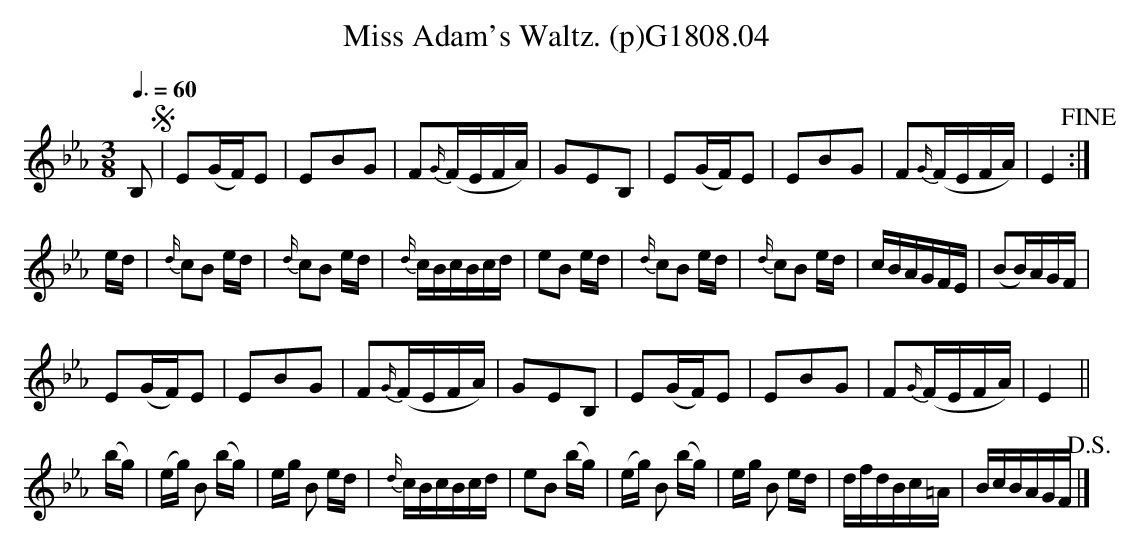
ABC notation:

X:1
T:Miss Adam's Waltz. (p)G1808.04
M:3/8
L:1/8
Q:3/8=60
K:Eb
B, +segno+|E(G/F/)E|EBG|F{G/}(F/E/F/A/)|GEB,|\
E(G/F/)E|EBG|F{G/}(F/E/F/A/)|E2 +fine+:|
e/d/|{d/}cB e/d/|{d/}cB e/d/|{d/}c/B/c/B/c/d/|eB e/d/|\
{d/}cB e/d/|{d/}cB e/d/|c/B/A/G/F/E/|(BB/)A/G/F/|
E(G/F/)E|EBG|F{G/}(F/E/F/A/)|GEB,|E(G/F/)E|EBG|F{G/}(F/E/F/A/)|E2||
(b/g/)|(e/g/) B (b/g/)|e/g/ B e/d/|{d/}c/B/c/B/c/d/|eB (b/g/)|\
(e/g/) B (b/g/)|e/g/ B e/d/|d/f/d/B/c/=A/|B/c/B/A/G/F/ +D.S.+|]
